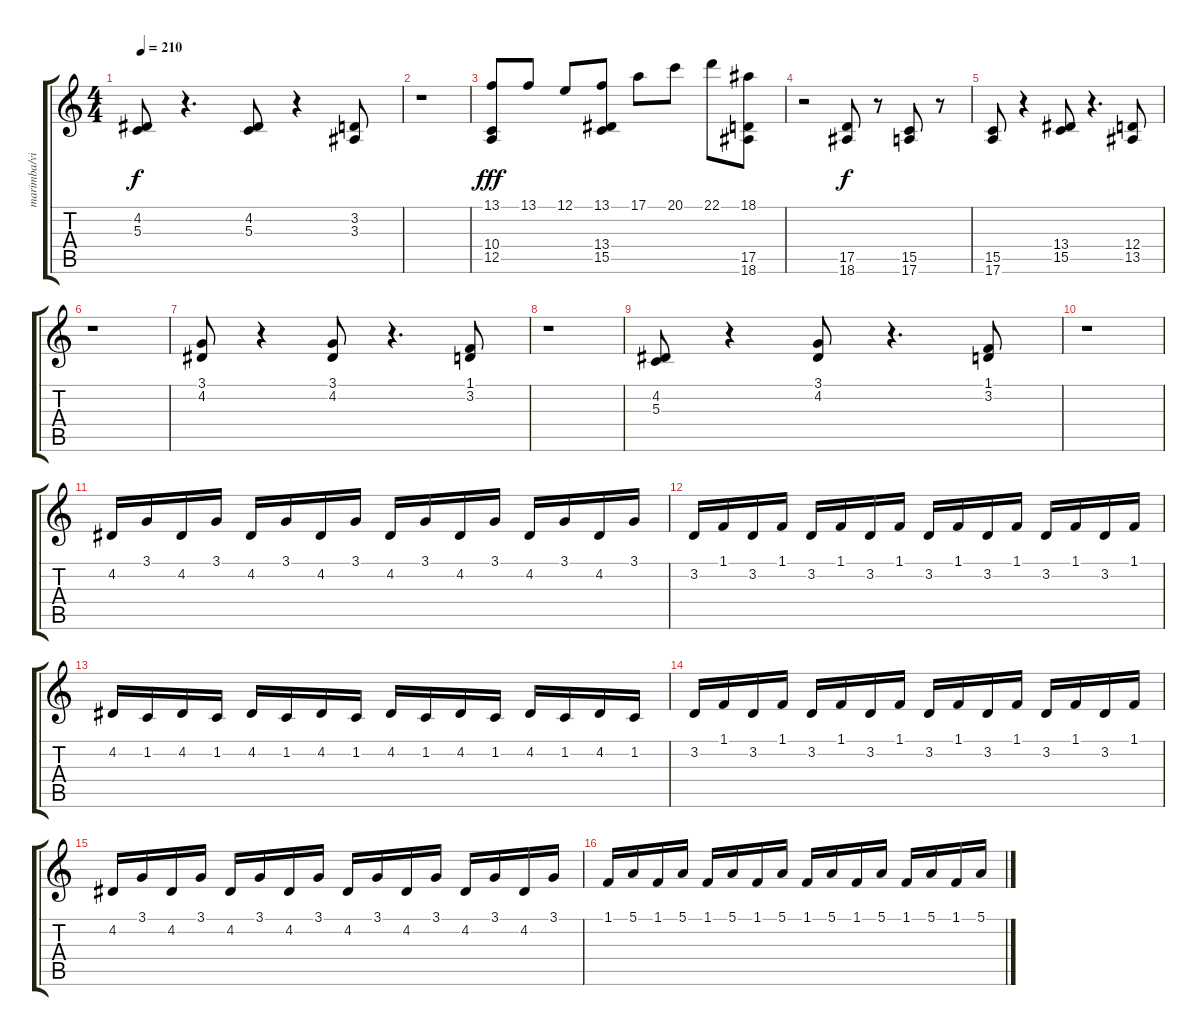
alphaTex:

\track ("marimba/vibe        " "marimba/vi") {instrument marimba}
\staff {score tabs}
\tuning (E4 B3 G3 D3 A2 E2) {hide}
\ts (4 4)
\tempo 210
\clef g2
\ks c
(4.2 5.3).8{dy f} r.4{d} (4.2 5.3).8 r.4 (3.2 3.3).8 |
r.1 |
(13.1 10.4 12.5).8{dy fff} 13.1.8 12.1.8 (13.1 13.4 15.5).8 17.1.8 20.1.8 22.1.8 (18.1 17.5 18.6).8 |
r.2 (17.5 18.6).8{dy f} r.8 (15.5 17.6).8 r.8 |
(15.5 17.6).8 r.4 (13.4 15.5).8 r.4{d} (12.4 13.5).8 |
r.1 |
(3.1 4.2).8 r.4 (3.1 4.2).8 r.4{d} (1.1 3.2).8 |
r.1 |
(4.2 5.3).8 r.4 (3.1 4.2).8 r.4{d} (1.1 3.2).8 |
r.1 |
4.2.16 3.1.16 4.2.16 3.1.16 4.2.16 3.1.16 4.2.16 3.1.16 4.2.16 3.1.16 4.2.16 3.1.16 4.2.16 3.1.16 4.2.16 3.1.16 |
3.2.16 1.1.16 3.2.16 1.1.16 3.2.16 1.1.16 3.2.16 1.1.16 3.2.16 1.1.16 3.2.16 1.1.16 3.2.16 1.1.16 3.2.16 1.1.16 |
4.2.16 1.2.16 4.2.16 1.2.16 4.2.16 1.2.16 4.2.16 1.2.16 4.2.16 1.2.16 4.2.16 1.2.16 4.2.16 1.2.16 4.2.16 1.2.16 |
3.2.16 1.1.16 3.2.16 1.1.16 3.2.16 1.1.16 3.2.16 1.1.16 3.2.16 1.1.16 3.2.16 1.1.16 3.2.16 1.1.16 3.2.16 1.1.16 |
4.2.16 3.1.16 4.2.16 3.1.16 4.2.16 3.1.16 4.2.16 3.1.16 4.2.16 3.1.16 4.2.16 3.1.16 4.2.16 3.1.16 4.2.16 3.1.16 |
1.1.16 5.1.16 1.1.16 5.1.16 1.1.16 5.1.16 1.1.16 5.1.16 1.1.16 5.1.16 1.1.16 5.1.16 1.1.16 5.1.16 1.1.16 5.1.16
